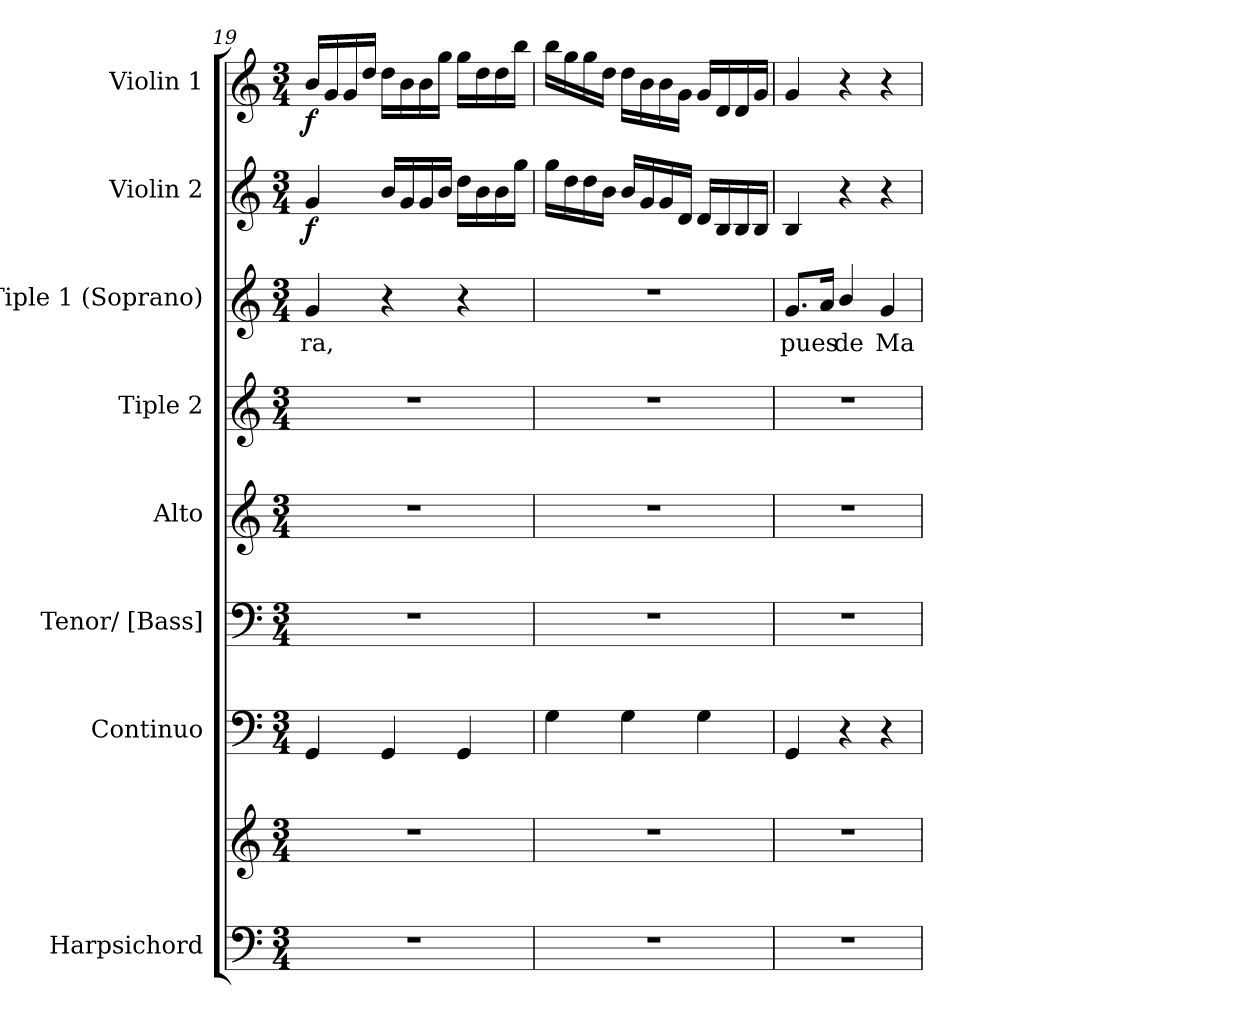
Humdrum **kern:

**kern	**kern	**kern	**kern	**kern	**kern	**kern	**text	**kern	**dynam	**kern	**dynam
*part8	*part8	*part7	*part6	*part5	*part4	*part3	*part3	*part2	*part2	*part1	*part1
*staff9	*staff8	*staff7	*staff6	*staff5	*staff4	*staff3	*staff3	*staff2	*staff2	*staff1	*staff1
*I"Harpsichord	*	*I"Continuo	*I"Tenor/ [Bass]	*I"Alto	*I"Tiple 2	*I"Tiple 1 (Soprano)	*	*I"Violin 2	*	*I"Violin 1	*
*	*	*I'Cont.	*I'T/B.	*I'A.	*	*I'S1.	*	*I'Vln. 2	*	*I'Vln. 1	*
*clefF4	*clefG2	*clefF4	*clefF4	*clefG2	*clefG2	*clefG2	*	*clefG2	*	*clefG2	*
*k[]	*k[]	*k[]	*k[]	*k[]	*k[]	*k[]	*	*k[]	*	*k[]	*
*C:	*C:	*C:	*C:	*C:	*C:	*C:	*	*C:	*	*C:	*
*M3/4	*M3/4	*M3/4	*M3/4	*M3/4	*M3/4	*M3/4	*	*M3/4	*	*M3/4	*
=19	=19	=19	=19	=19	=19	=19	=19	=19	=19	=19	=19
!LO:N:vis=1	!LO:N:vis=1	!	!LO:N:vis=1	!LO:N:vis=1	!LO:N:vis=1	!	!	!	!	!	!
!	!	!	!	!	!	!	!LO:LY:b:color=#000000	!	!	!	!
2.r	2.r	4GGi/	2.r	2.r	2.r	4gi/	-ra,	4gi/	f	16bi/LL	f
.	.	.	.	.	.	.	.	.	.	16gi/	.
.	.	.	.	.	.	.	.	.	.	16gi/	.
.	.	.	.	.	.	.	.	.	.	16ddi/JJ	.
.	.	4GGi/	.	.	.	4r	.	16bi/LL	.	16ddi\LL	.
.	.	.	.	.	.	.	.	16gi/	.	16bi\	.
.	.	.	.	.	.	.	.	16gi/	.	16bi\	.
.	.	.	.	.	.	.	.	16bi/JJ	.	16ggi\JJ	.
.	.	4GGi/	.	.	.	4r	.	16ddi\LL	.	16ggi\LL	.
.	.	.	.	.	.	.	.	16bi\	.	16ddi\	.
.	.	.	.	.	.	.	.	16bi\	.	16ddi\	.
.	.	.	.	.	.	.	.	16ggi\JJ	.	16bbi\JJ	.
=20	=20	=20	=20	=20	=20	=20	=20	=20	=20	=20	=20
!LO:N:vis=1	!LO:N:vis=1	!	!LO:N:vis=1	!LO:N:vis=1	!LO:N:vis=1	!LO:N:vis=1	!	!	!	!	!
2.r	2.r	4Gi\	2.r	2.r	2.r	2.r	.	16ggi\LL	.	16bbi\LL	.
.	.	.	.	.	.	.	.	16ddi\	.	16ggi\	.
.	.	.	.	.	.	.	.	16ddi\	.	16ggi\	.
.	.	.	.	.	.	.	.	16bi\JJ	.	16ddi\JJ	.
.	.	4Gi\	.	.	.	.	.	16bi/LL	.	16ddi\LL	.
.	.	.	.	.	.	.	.	16gi/	.	16bi\	.
.	.	.	.	.	.	.	.	16gi/	.	16bi\	.
.	.	.	.	.	.	.	.	16di/JJ	.	16gi\JJ	.
.	.	4Gi\	.	.	.	.	.	16di/LL	.	16gi/LL	.
.	.	.	.	.	.	.	.	16Bi/	.	16di/	.
.	.	.	.	.	.	.	.	16Bi/	.	16di/	.
.	.	.	.	.	.	.	.	16Bi/JJ	.	16gi/JJ	.
!!LO:LB:g=z
=21	=21	=21	=21	=21	=21	=21	=21	=21	=21	=21	=21
!LO:N:vis=1	!LO:N:vis=1	!	!LO:N:vis=1	!LO:N:vis=1	!LO:N:vis=1	!	!	!	!	!	!
!	!	!	!	!	!	!	!LO:LY:b:color=#000000	!	!	!	!
2.r	2.r	4GGi/	2.r	2.r	2.r	8.gi/L	pues	4Bi/	.	4gi/	.
.	.	.	.	.	.	16ai/Jk	.	.	.	.	.
!	!	!	!	!	!	!	!LO:LY:b:color=#000000	!	!	!	!
.	.	4r	.	.	.	4bi/	de	4r	.	4r	.
!	!	!	!	!	!	!	!LO:LY:b:color=#000000	!	!	!	!
.	.	4r	.	.	.	4gi/	Ma-	4r	.	4r	.
=	=	=	=	=	=	=	=	=	=	=	=
*-	*-	*-	*-	*-	*-	*-	*-	*-	*-	*-	*-
